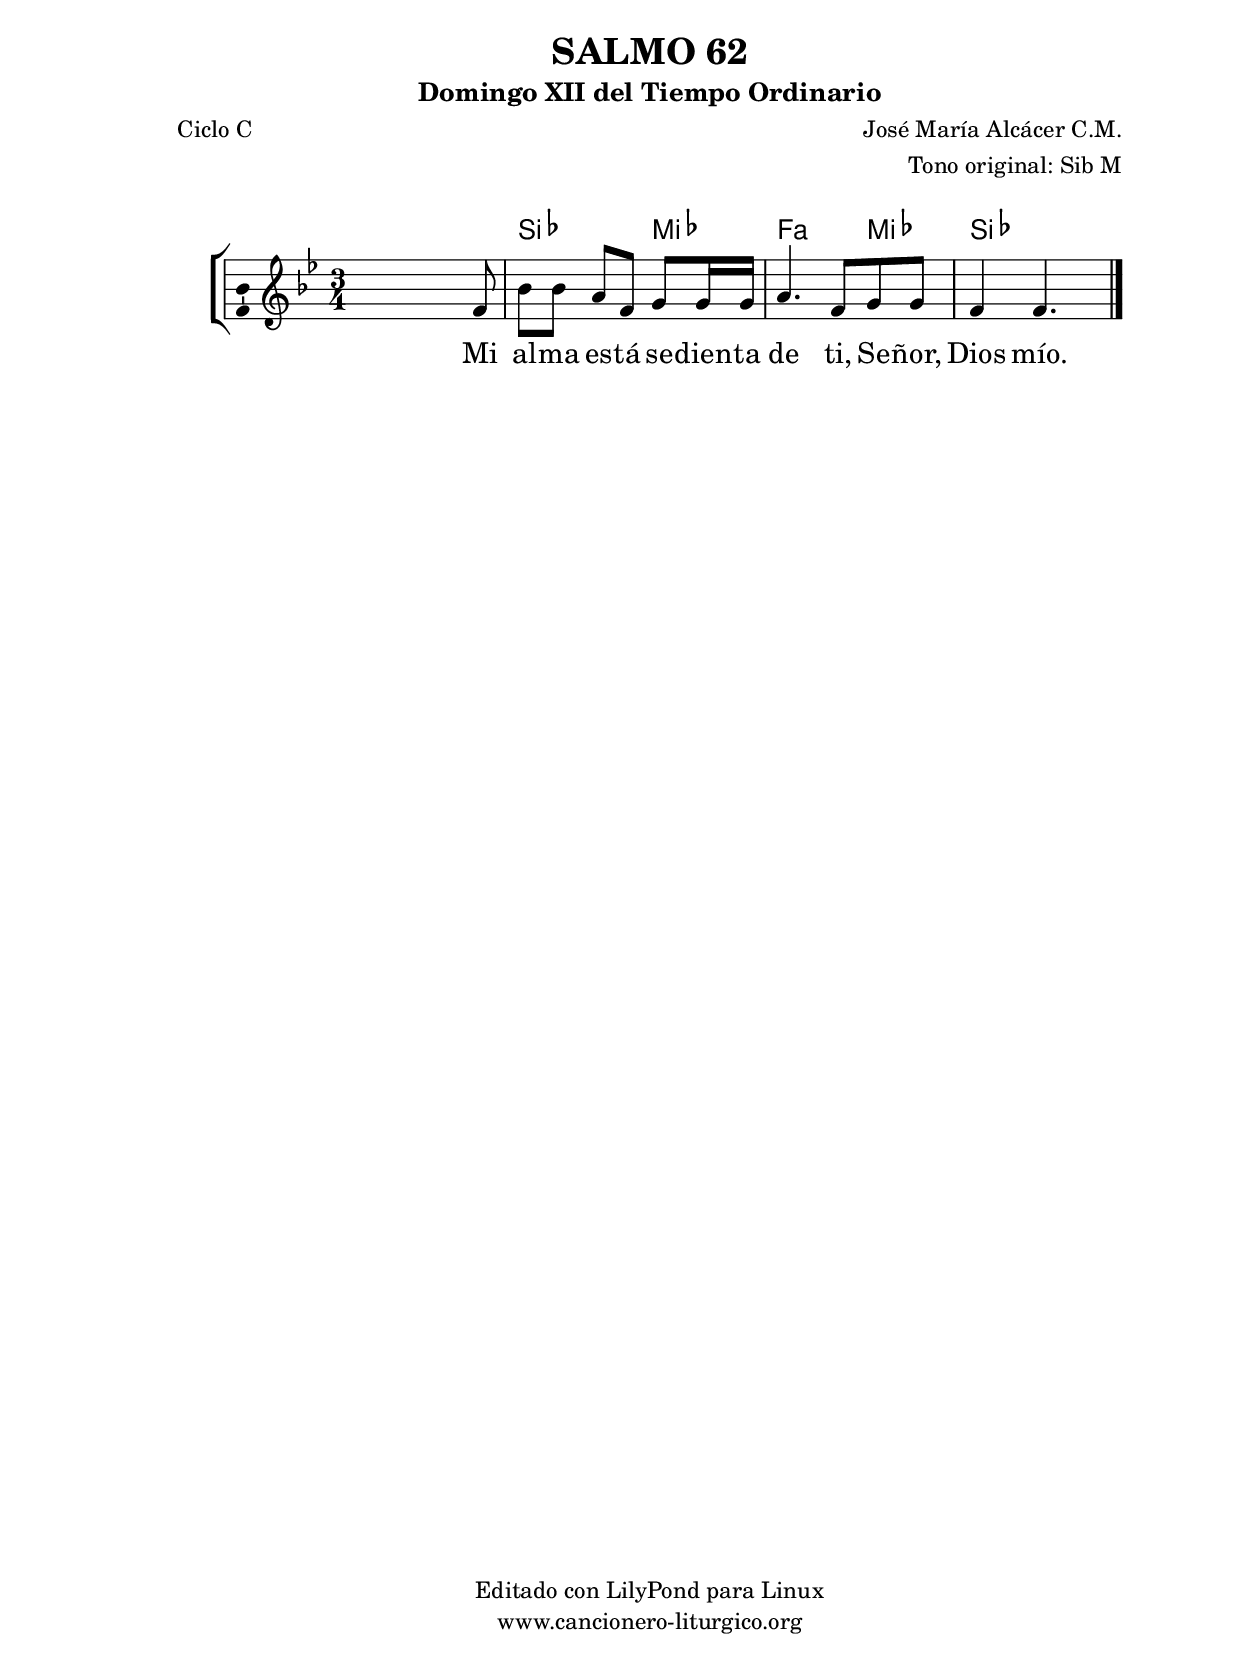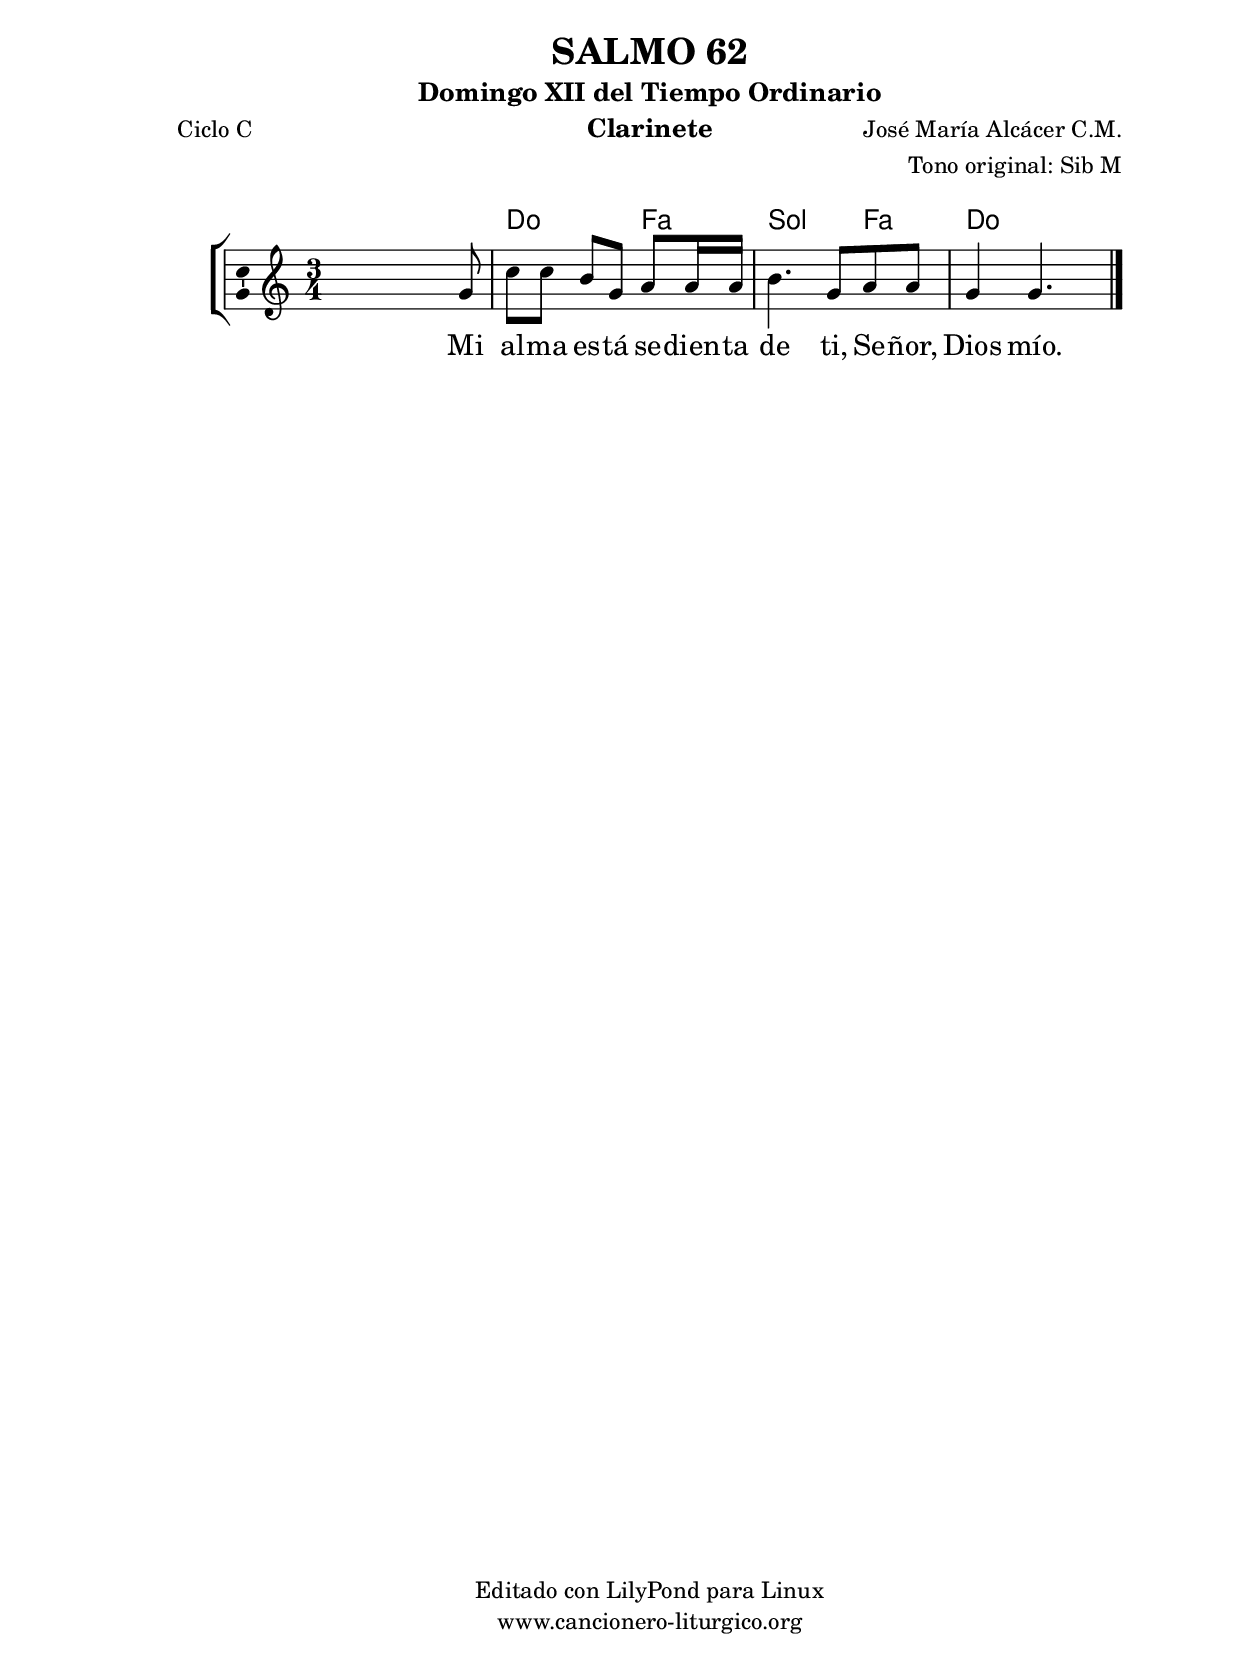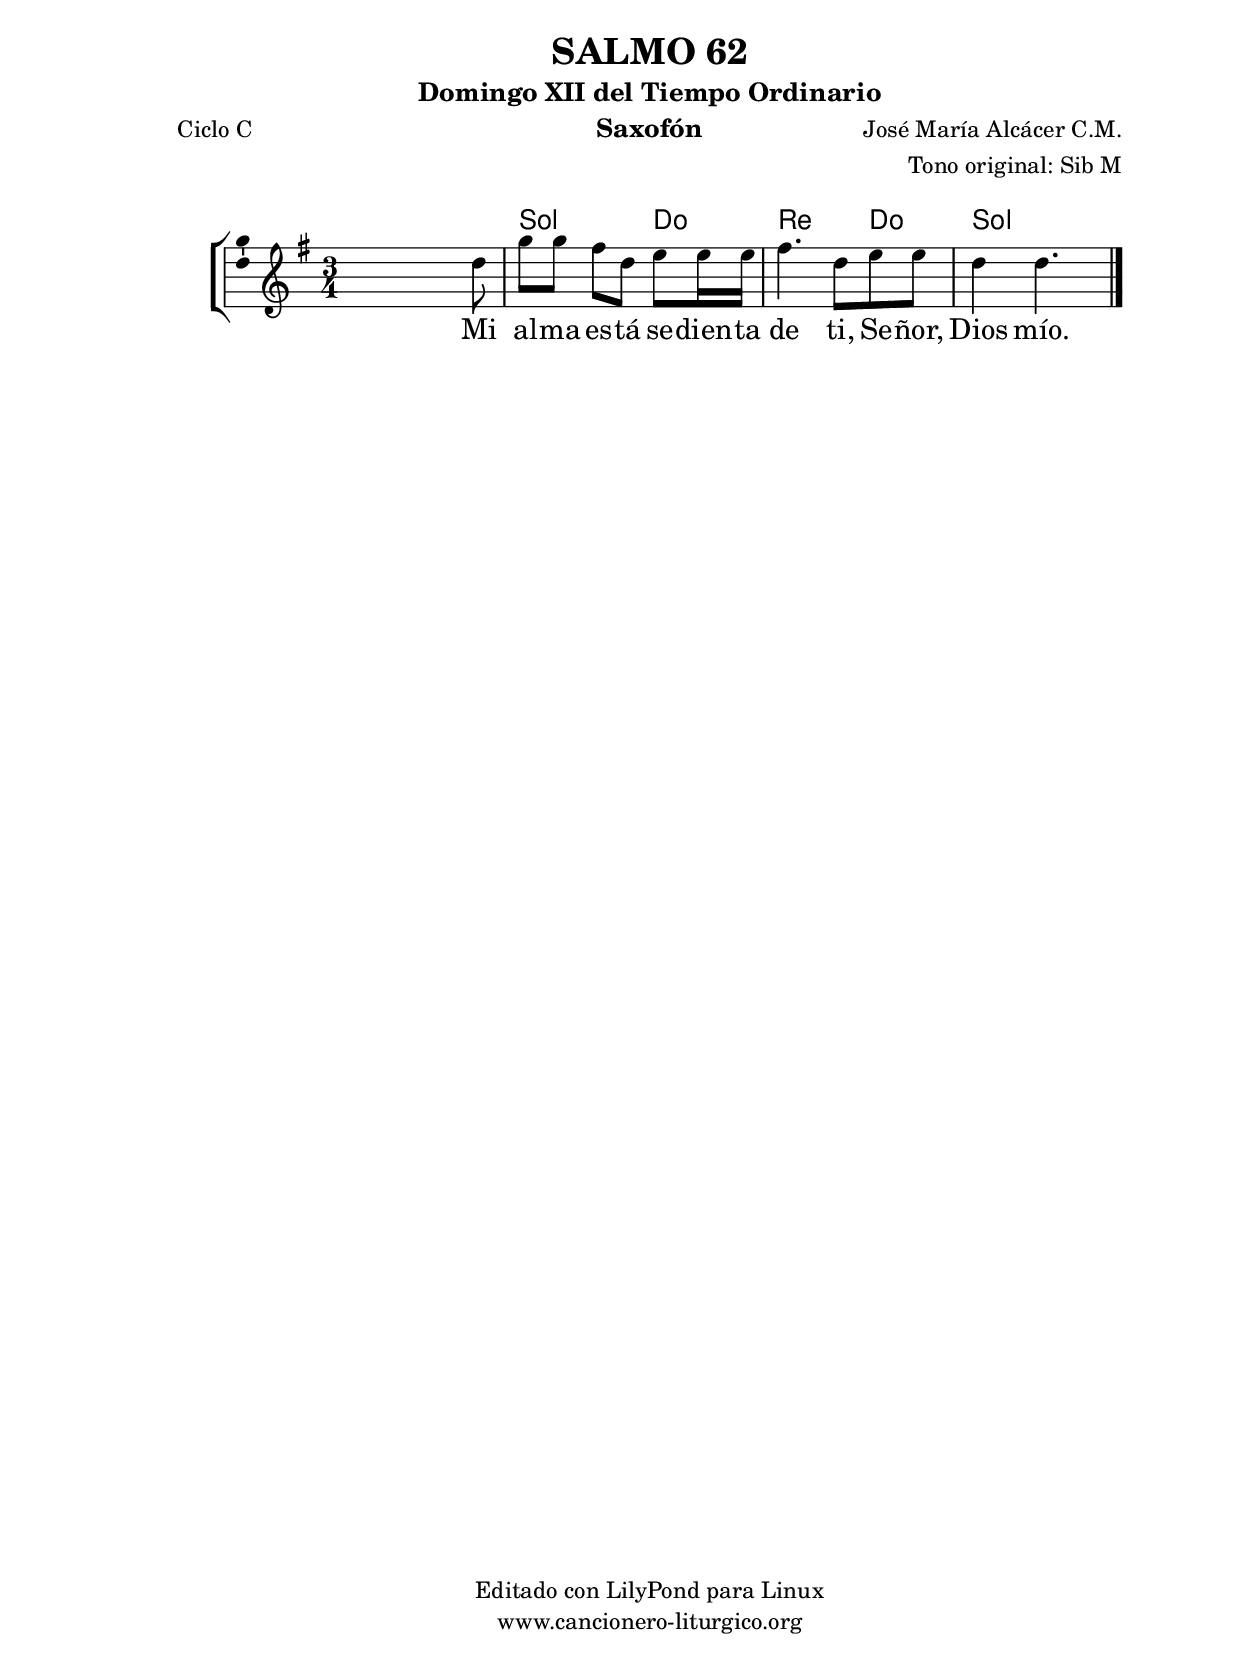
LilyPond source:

%
%para convertir .midi en .wav:
%timidity filename.midi -Ow -o finename.wav
%
%
%Para convertir de .wav a .mp3:
%lame -h -m j filename.wav
%
%
%para escuchar el midi:
%timidity nombrefichero.midi
%


%versión de lilypond para la que se ha escrito esta partitura:
\version "2.16.0"

	%Tamaño papel
	#(set-default-paper-size "a4")
	%Tamaño partitura
	#(set-global-staff-size 20)
	%No responde al pulsar sobre una nota
	#(ly:set-option 'point-and-click #f)

%parámetros del encabezamiento:
\header {
	title = "SALMO 62"
	subtitle = "Domingo XII del Tiempo Ordinario"
	composer = "José María Alcácer C.M."
	poet = "Ciclo C"
	meter = ""
	arranger = "Tono original: Sib M"
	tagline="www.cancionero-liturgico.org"
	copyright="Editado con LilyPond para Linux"
	}

%parámetros asociados al papel:
\paper  {
	oddHeaderMarkup = \markup {\fill-line { \on-the-fly #not-first-page \fromproperty #'header:title \on-the-fly #not-first-page \fromproperty #'header:composer }}
	evenHeaderMarkup = \markup {\fill-line { \fromproperty #'header:composer \fromproperty #'header:title }}
	#(set-paper-size "a4")
	print-page-number = ##f
	first-page-number = 1
	print-first-page-number = ##f
%	head-separation = 3.0 \cm
	top-margin = 2.0 \cm
	bottom-margin = 0.5\cm
%%%	bottom-margin = -1.0\cm
	left-margin = 3.0 \cm
	line-width = 16.0 \cm 
	indent = 8\mm
	interscoreline = 2.\mm
	between-system-space = 15\mm
%	para que las partituras no llenen la hoja:
	ragged-bottom = ##t
%	idem para la última hoja:
	ragged-last-bottom = ##f
%	para que las partituras llenen el ancho del papel:
	ragged-last = ##f
	after-title-space = 2.5 \cm
%page-count=1
%system-count=8

	%Flexible Vertical Spacing
%	markup-markup-spacing =
%	#'((basic-distance . 15) (minimum-distance . 15) (padding . 3))
	markup-system-spacing =
	#'((basic-distance . 15) (minimum-distance . 15) (padding . 3))
	system-system-spacing =
	#'((basic-distance . 15) (minimum-distance . 15) (padding . 3))
	score-system-spacing =
	#'((basic-distance . 15) (minimum-distance . 15) (padding . 5))
%	top-system-spacing = % header
%	#'((basic-distance . 8) (minimum-distance . 0) (padding . 3))
%	top-markup-spacing =
%	#'((basic-distance . 20) (minimum-distance . 20) (padding . 3))
	last-bottom-spacing = % footer
	#'((basic-distance . 5) (minimum-distance . 5) (padding . 3))
%	score-markup-spacing =
%	#'((basic-distance . 16) (minimum-distance . 13) (padding . 3))

	}


%parámetros que afectan a toda la partitura:
global =  {
	%clave de sol (G):
	\clef G
	%armadura:
%	\transpose f a
	\key bes \major
	\tempo 4=66
	\set Score.tempoHideNote = ##t
	}


acordes = {
	\italianChords
	\chordmode {
%	\transpose f a
{

s2.
bes2 ees4 f2 ees4 bes2.

	}
	}
}

melodia = 
%	\transpose f a
{
	\relative c'{
	\time 3/4

s2 s8 f8
bes8 bes a f g g16 g
a4. f8 g g
f4 f4. s8

	\bar "|."
	}
	}


texto = \lyricmode {
Mi al -- ma es -- tá se -- dien -- ta de ti,
Se -- ñor, Dios mío.
	}


acordesStaff = \context ChordNames = acordesStaff <<
	\set chordChanges = ##t
	\acordes
	>>


vozStaff = \context Voice = vozStaff
\with {\consists "Ambitus_engraver"}
<<
%	\set Staff.instrumentName = ""
%	\set Staff.shortInstrumentName = ""
%	\set Staff.midiInstrument = #"clarinet"
%	\set Staff.midiInstrument = #"cello"
%	\set Staff.midiInstrument = #"flute"
	\set Staff.midiInstrument = #"electric guitar (jazz)"
%	\set Staff.midiInstrument = #"english horn"
%	\set Staff.midiInstrument = #"violin"
%	\set Staff.midiInstrument = #"glockenspiel"
	\set Staff.midiMinimumVolume = #0.7
	\set Staff.midiMaximumVolume = #0.9
	\global
	\melodia
	>>


textoStaff = \context Lyrics = textoStaff <<
	\lyricsto vozStaff \texto
	>>

\book {
	\score {
		\context ChoirStaff {
			\override StaffGroup.SystemStartBracket #'collapse-height = #1
			\override Score.SystemStartBar #'collapse-height = #1
			<<
			\acordesStaff
			\vozStaff
			\textoStaff
			>>
			}
		\layout {
	    		\context {
				\Lyrics
				\override LyricText #'font-size = #2
				}
	   		 \context {
				\Score
				%fontSize = #3
				\override StaffSymbol #'staff-space = #(magstep +3)
				%\override Beam #'thickness = #0.55
				%\override SpacingSpanner #'spacing-increment = #1.0
				%\override Slur #'height-limit = #1.5
				}
			}
		}
	\score {
		\unfoldRepeats
		\context ChoirStaff {
			<<
			\acordesStaff
			\vozStaff
			>>
			}
		\midi {
	  		\context {
	  			\Score
				tempoWholesPerMinute = #(ly:make-moment 70 4)
				}
			}
		}
	}

%Partitura para clarinete
#(define output-suffix "C")
\book {
	\header{
		instrument = "Clarinete"
		}
	\score {
		\context ChoirStaff {
			\override StaffGroup.SystemStartBracket #'collapse-height = #1
			\override Score.SystemStartBar #'collapse-height = #1
\transpose c d
			<<
			\acordesStaff
			\vozStaff
			\textoStaff
			>>
			}
		\layout {
	    		\context {
				\Lyrics
				\override LyricText #'font-size = #2
				}
	   		 \context {
				\Score
				%fontSize = #3
				\override StaffSymbol #'staff-space = #(magstep +3)
				%\override Beam #'thickness = #0.55
				%\override SpacingSpanner #'spacing-increment = #1.0
				%\override Slur #'height-limit = #1.5
				}
			}
		}
	}

%Partitura para saxofón
#(define output-suffix "S")
\book {
	\header{
		instrument = "Saxofón"
		}
	\score {
		\context ChoirStaff {
			\override StaffGroup.SystemStartBracket #'collapse-height = #1
			\override Score.SystemStartBar #'collapse-height = #1
\transpose c a
			<<
			\acordesStaff
			\vozStaff
			\textoStaff
			>>
			}
		\layout {
	    		\context {
				\Lyrics
				\override LyricText #'font-size = #2
				}
	   		 \context {
				\Score
				%fontSize = #3
				\override StaffSymbol #'staff-space = #(magstep +3)
				%\override Beam #'thickness = #0.55
				%\override SpacingSpanner #'spacing-increment = #1.0
				%\override Slur #'height-limit = #1.5
				}
			}
		}
	}

